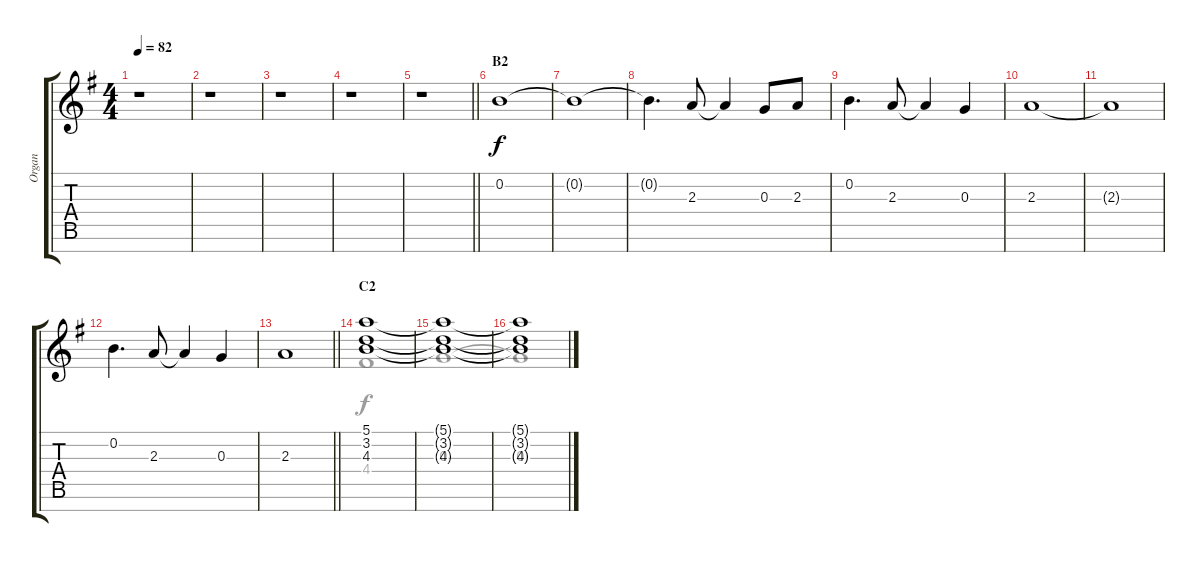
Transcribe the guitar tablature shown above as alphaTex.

\track ("Organ" "Organ") {instrument drawbarorgan}
\staff {score tabs}
\tuning (E5 B4 G4 D4 A3 E3 B2) {hide}
\voice
\ts (4 4)
\tempo 82
\clef g2
\ks g
r.1{dy f} |
r.1 |
r.1 |
r.1 |
\barLineRight lightlight
r.1 |
\section ("" "B2")
0.2.1 |
0.2{t}.1 |
0.2{t}.4{d} 2.3.8 2.3{t}.4 0.3.8 2.3.8 |
0.2.4{d} 2.3.8 2.3{t}.4 0.3.4 |
2.3.1 |
2.3{t}.1 |
0.2.4{d} 2.3.8 2.3{t}.4 0.3.4 |
\barLineRight lightlight
2.3.1 |
\section ("" "C2")
(5.1 3.2 4.3).1 |
(5.1{t} 3.2{t} 4.3{t}).1 |
(5.1{t} 3.2{t} 4.3{t}).1
\voice
\clef g2
\ottava regular
\simile none
\ks g
|
|
|
|
\barLineRight lightlight
|
|
|
|
|
|
|
|
\barLineRight lightlight
|
4.4.1 |
0.3.1 |
0.3{t}.1
